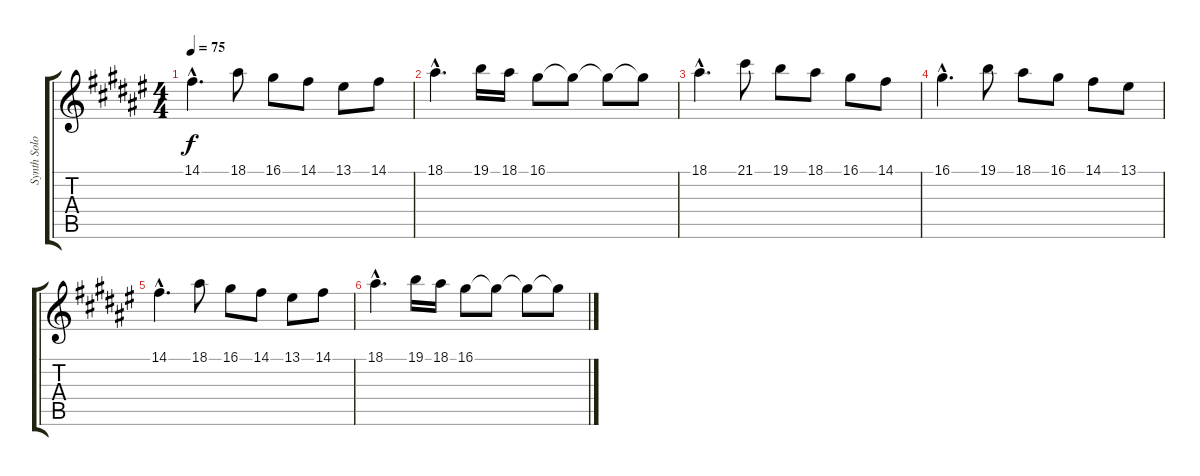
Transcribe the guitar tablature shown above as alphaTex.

\track ("Synth Solo JOHANSSON" "Synth Solo") {instrument lead2sawtooth}
\staff {score tabs}
\tuning (E4 B3 G3 D3 A2 E2) {hide}
\ts (4 4)
\tempo 75
\clef g2
\ks d#minor
14.1{hac}.4{d dy f} 18.1.8 16.1.8 14.1.8 13.1.8 14.1.8 |
18.1{hac}.4{d} 19.1.16 18.1.16 16.1.8 16.1{t}.8 16.1{t}.8 16.1{t}.8 |
18.1{hac}.4{d} 21.1.8 19.1.8 18.1.8 16.1.8 14.1.8 |
16.1{hac}.4{d} 19.1.8 18.1.8 16.1.8 14.1.8 13.1.8 |
14.1{hac}.4{d} 18.1.8 16.1.8 14.1.8 13.1.8 14.1.8 |
18.1{hac}.4{d} 19.1.16 18.1.16 16.1.8 16.1{t}.8 16.1{t}.8 16.1{t}.8
